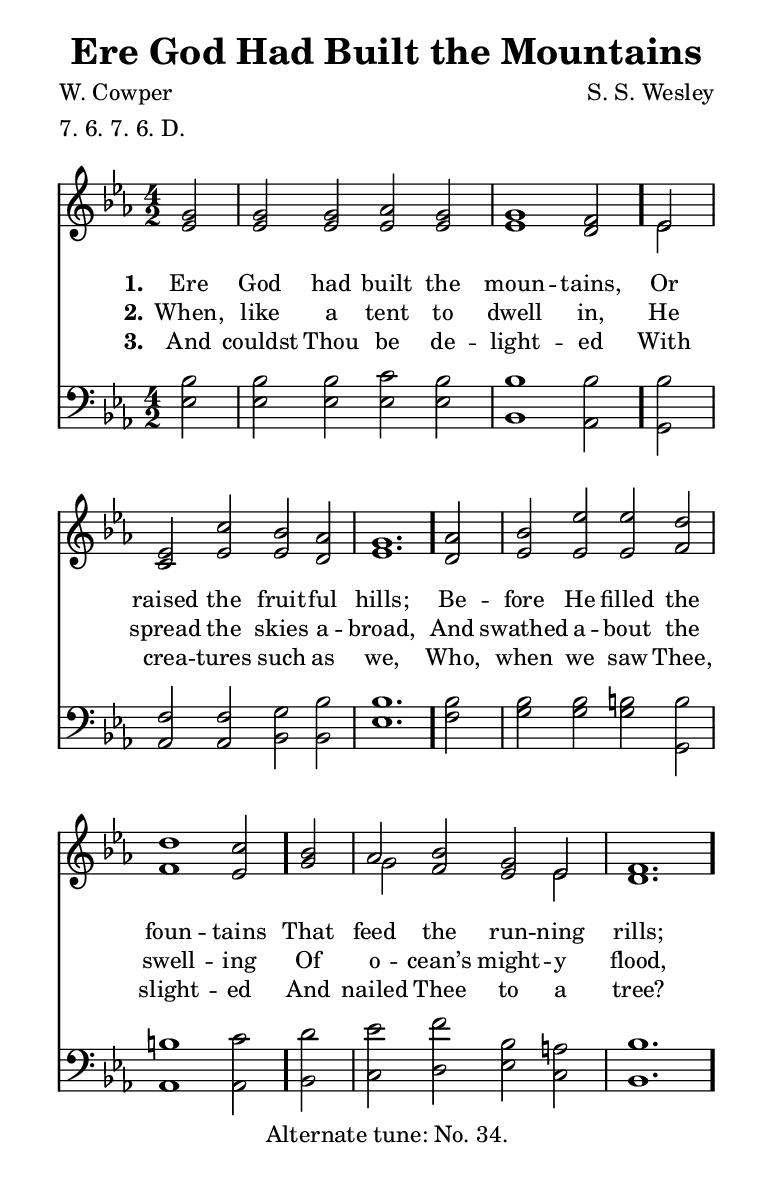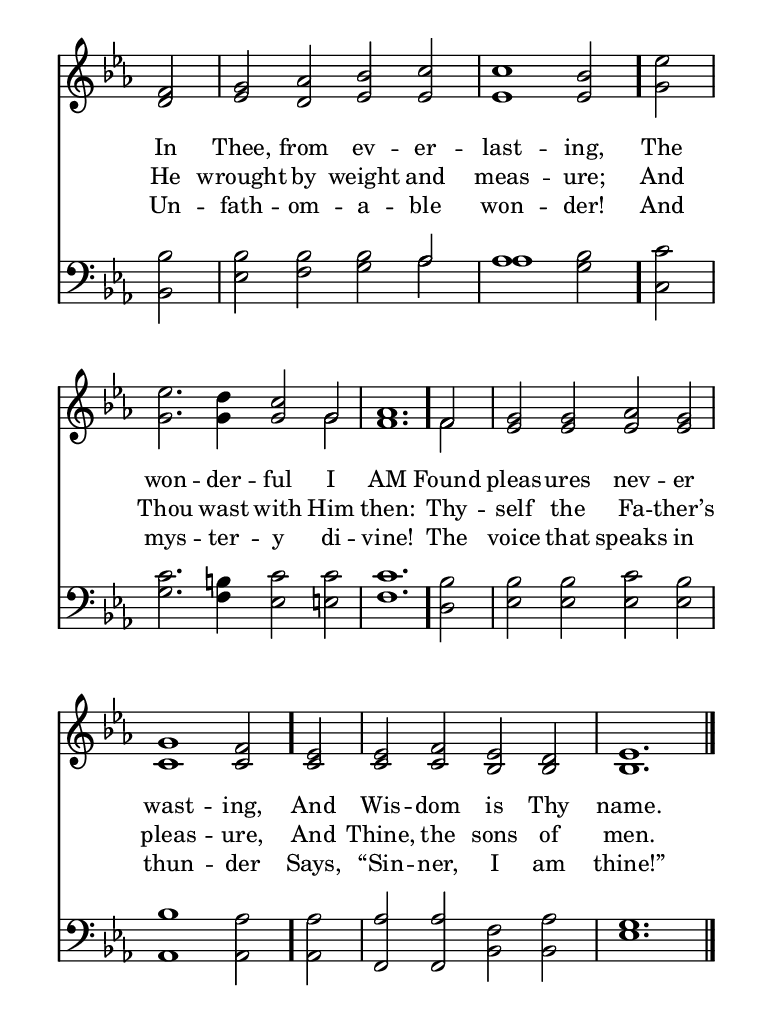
\include "common/global.ily"
\paper {
  \include "common/paper.ily"
  oddFooterMarkup = \markup { \fill-line { \on-the-fly \first-page "Alternate tune: No. 34." } }
}

\header{
  %gospel
  hymnnumber = "82"
  title = "Ere God Had Built the Mountains"
  tunename = "Aurelia"
  meter = "7. 6. 7. 6. D."
  poet = "W. Cowper"
  composer = "S. S. Wesley"
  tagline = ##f
}

% for fermata in MIDI
ta = { \tempo 2=80 }
tb = { \tempo 2=40 }

patternAA = { c2 | c2 c2 c2 c2 | c1 c2 }

patternBA = { c2 | c2 c2 c2 c2 | c1. }
patternBB = { c2 | c2. c4 c2 c2 | c1. }

global = {
  \include "common/overrides.ily"
  \override Staff.TimeSignature.style = #'numbered
  \time 4/2
  \override Score.MetronomeMark.transparent = ##t % hide all fermata changes too
  \ta
  \key ees \major
  \partial 2
  \autoBeamOff
}

notesSoprano = {
\global
\relative c'' {

  \changePitch \patternAA { g | g g aes g | g f }
  \changePitch \patternBA { ees | ees c' bes aes | g }
  \changePitch \patternAA { aes | bes ees ees d | d c }
  \changePitch \patternBA { bes | aes bes g ees | f }

  \changePitch \patternAA { f | g aes bes c | c bes }
  \changePitch \patternBB { ees | ees d c g | aes }
  \changePitch \patternAA { f | g g aes g | g f }
  \changePitch \patternBA { ees | ees f ees d | ees }

  \bar "|."

}
}

notesAlto = {
\global
\relative e' {

  \changePitch \patternAA { ees | ees ees ees ees | ees d }
  \changePitch \patternBA { ees | c ees ees d | ees }
  \changePitch \patternAA { d | ees ees ees f | f ees }
  \changePitch \patternBA { g | g f ees ees | d }

  \changePitch \patternAA { d | ees d ees ees | ees ees }
  \changePitch \patternBB { g | g g g g | f }
  \changePitch \patternAA { f | ees ees ees ees | c c }
  \changePitch \patternBA { c | c c bes bes | bes }

}
}

notesTenor = {
\global
\relative a {

  \changePitch \patternAA { bes | bes bes c bes | bes bes }
  \changePitch \patternBA { bes | f f g bes | bes }
  \changePitch \patternAA { bes | bes bes b b | b c }
  \changePitch \patternBA { d | ees f bes, a | bes }

  \changePitch \patternAA { bes | bes bes bes aes | aes bes }
  \changePitch \patternBB { c | c b c c | c }
  \changePitch \patternAA { bes | bes bes c bes | bes aes }
  \changePitch \patternBA { aes | aes aes f aes | g }

}
}

notesBass = {
\global
\relative f {

  \changePitch \patternAA { ees | ees ees ees ees | bes aes }
  \changePitch \patternBA { g | aes aes bes bes | ees }
  \changePitch \patternAA { f | g g g g, | aes aes }
  \changePitch \patternBA { bes | c d ees c | bes }

  \changePitch \patternAA { bes | ees f g aes | aes g }
  \changePitch \patternBB { c, | g' f ees e | f }
  \changePitch \patternAA { d | ees ees ees ees | aes, aes }
  \changePitch \patternBA { aes | f f bes bes | ees }

}
}

wordsA = \lyricmode {
\set stanza = "1."

Ere God had built the moun -- tains, \bar "."
Or raised the fruit -- ful hills; \bar "." \eogbreak
Be -- fore He filled the foun -- tains \bar "."
That feed the run -- ning rills; \bar "." \eogbreak
In Thee, from ev -- er -- last -- ing, \bar "."
The won -- der -- ful I AM \bar "." \eogbreak
Found pleas -- ures nev -- er wast -- ing, \bar "."
And Wis -- dom is Thy name. \bar "." \eogbreak

}

wordsB = \lyricmode {
\set stanza = "2."

When, like a tent to dwell in,
He spread the skies a -- broad,
And swathed a -- bout the swell -- ing
Of o -- cean’s might -- y flood,
He wrought by weight and meas -- ure;
And Thou wast with Him then:
Thy -- self the Fa -- ther’s pleas -- ure,
And Thine, the sons of men.

}

wordsC = \lyricmode {
\set stanza = "3."

And couldst Thou be de -- light -- ed
With crea -- tures such as we,
Who, when we saw Thee, slight -- ed
And nailed Thee to a tree?
Un -- fath -- om -- a -- ble won -- der!
And mys -- ter -- y di -- vine!
The voice that speaks in thun -- der
Says, “Sin -- ner, I am thine!”

}

\score {
  \context ChoirStaff <<
    \context Staff = upper <<
      \set Staff.autoBeaming = ##f
      \set ChoirStaff.systemStartDelimiter = #'SystemStartBar
      \set ChoirStaff.printPartCombineTexts = ##f
      \partcombine #'(2 . 9) \notesSoprano \notesAlto
      \context NullVoice = sopranos { \voiceOne << \notesSoprano >> }
      \context NullVoice = altos { \voiceTwo << \notesAlto >> }
      \context Lyrics = one   \lyricsto sopranos \wordsA
      \context Lyrics = two   \lyricsto sopranos \wordsB
      \context Lyrics = three \lyricsto sopranos \wordsC
    >>
    \context Staff = men <<
      \set Staff.autoBeaming = ##f
      \clef bass
      \set ChoirStaff.printPartCombineTexts = ##f
      \partcombine #'(2 . 9) \notesTenor \notesBass
      \context NullVoice = tenors { \voiceOne << \notesTenor >> }
      \context NullVoice = basses { \voiceTwo << \notesBass >> }
    >>
  >>
  \layout {
    \include "common/layout.ily"
  }
  \midi{
    \include "common/midi.ily"
  }
}

\version "2.19.49"  % necessary for upgrading to future LilyPond versions.

% vi:set et ts=2 sw=2 ai nocindent syntax=lilypond:
